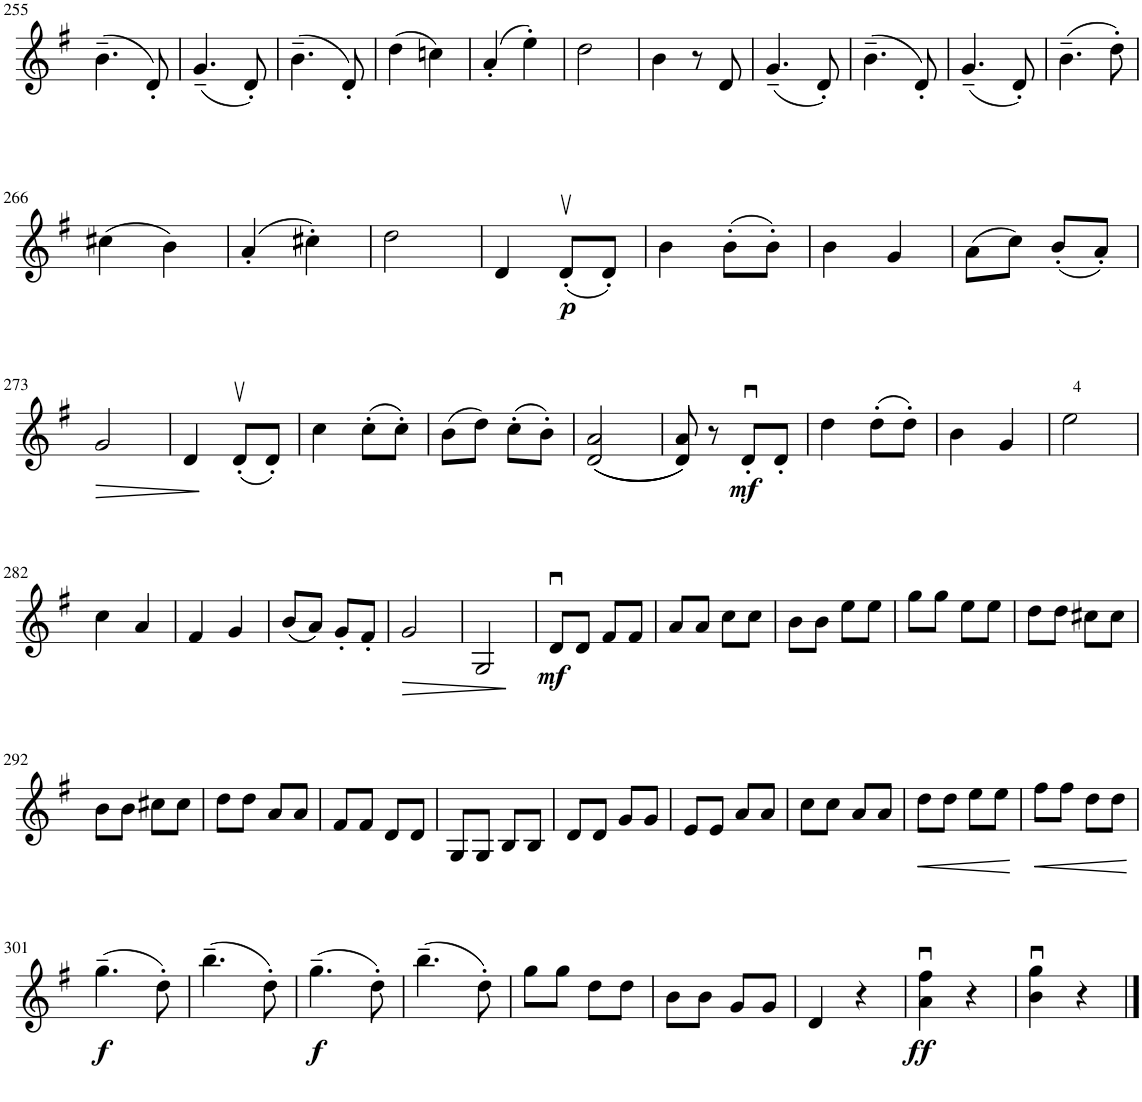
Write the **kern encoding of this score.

**kern	**dynam
*part1	*part1
*staff1	*staff1
*I"Violín	*
*I'Vln.	*
!!LO:PB:g=z
*clefG2	*
*k[f#]	*
*M2/4	*
=255	=255
(4.b~\	.
8d'/)	.
=256	=256
(4.g~/	.
8d'/)	.
=257	=257
(4.b~\	.
8d'/)	.
=258	=258
(4dd\	.
4ccn\)	.
=259	=259
(4a'/	.
4ee'\)	.
=260	=260
2dd\	.
=261	=261
4b\	.
8r	.
8d/	.
=262	=262
(4.g~/	.
8d'/)	.
=263	=263
(4.b~\	.
8d'/)	.
=264	=264
(4.g~/	.
8d'/)	.
=265	=265
(4.b~\	.
8dd'\)	.
!!LO:LB:g=z
=266	=266
(4cc#X\	.
4b\)	.
=267	=267
(4a'/	.
4cc#X'\)	.
=268	=268
2dd\	.
=269	=269
4d/	.
!	!LO:DY:b
(8d'/L	p
8d'/J)	.
=270	=270
4b\	.
(8b'\L	.
8b'\J)	.
=271	=271
4b\	.
4g/	.
=272	=272
(8a\L	.
8cc\J)	.
(8b'/L	.
8a'/J)	.
!!LO:LB:g=z
=273	=273
!	!LO:HP:b
2g/	>
.	]
=274	=274
4d/	.
(8d'/L	.
8d'/J)	.
=275	=275
4cc\	.
(8cc'\L	.
8cc'\J)	.
=276	=276
(8b\L	.
8dd\J)	.
(8cc'\L	.
8b'\J)	.
=277	=277
(((2d/ 2a/	.
=278	=278
8d/ 8a/)))	.
8r	.
!	!LO:DY:b
8d'/L	mf
8d'/J	.
=279	=279
4dd\	.
(8dd'\L	.
8dd'\J)	.
=280	=280
4b\	.
4g/	.
=281	=281
2ee\	.
!!LO:LB:g=z
=282	=282
4cc\	.
4a/	.
=283	=283
4f#/	.
4g/	.
=284	=284
(8b/L	.
8a/J)	.
8g'/L	.
8f#'/J	.
=285	=285
!	!LO:HP:b
2g/	>
.	]
=286	=286
2G/	.
=287	=287
!	!LO:DY:b
8d/L	mf
8d/J	.
8f#/L	.
8f#/J	.
=288	=288
8a/L	.
8a/J	.
8cc\L	.
8cc\J	.
=289	=289
8b\L	.
8b\J	.
8ee\L	.
8ee\J	.
=290	=290
8gg\L	.
8gg\J	.
8ee\L	.
8ee\J	.
=291	=291
8dd\L	.
8dd\J	.
8cc#X\L	.
8cc#\J	.
!!LO:LB:g=z
=292	=292
8b\L	.
8b\J	.
8cc#X\L	.
8cc#\J	.
=293	=293
8dd\L	.
8dd\J	.
8a/L	.
8a/J	.
=294	=294
8f#/L	.
8f#/J	.
8d/L	.
8d/J	.
=295	=295
8G/L	.
8G/J	.
8B/L	.
8B/J	.
=296	=296
8d/L	.
8d/J	.
8g/L	.
8g/J	.
=297	=297
8e/L	.
8e/J	.
8a/L	.
8a/J	.
=298	=298
8cc\L	.
8cc\J	.
8a/L	.
8a/J	.
=299	=299
!	!LO:HP:b
8dd\L	<
8dd\J	.
8ee\L	.
8ee\J	.
.	[
=300	=300
!	!LO:HP:b
8ff#\L	<
8ff#\J	.
8dd\L	.
8dd\J	.
.	[
!!LO:LB:g=z
=301	=301
!	!LO:DY:b
(4.gg~\	f
8dd'\)	.
=302	=302
(4.bb~\	.
8dd'\)	.
=303	=303
!	!LO:DY:b
(4.gg~\	f
8dd'\)	.
=304	=304
(4.bb~\	.
8dd'\)	.
=305	=305
8gg\L	.
8gg\J	.
8dd\L	.
8dd\J	.
=306	=306
8b\L	.
8b\J	.
8g/L	.
8g/J	.
=307	=307
4d/	.
4r	.
=308	=308
!	!LO:DY:b
4a\ 4ff#\	ff
4r	.
=309	=309
4b\ 4gg\	.
4r	.
==	==
*-	*-
